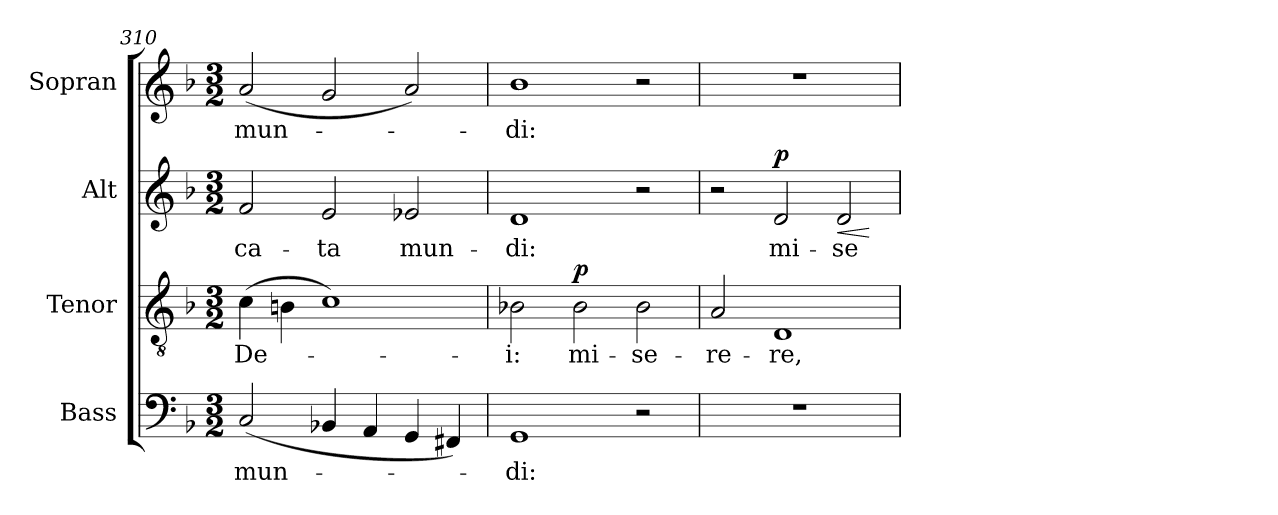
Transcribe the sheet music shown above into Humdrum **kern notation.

**kern	**text	**kern	**text	**dynam	**kern	**text	**dynam	**kern	**text
*part4	*part4	*part3	*part3	*part3	*part2	*part2	*part2	*part1	*part1
*staff4	*staff4	*staff3	*staff3	*staff3	*staff2	*staff2	*staff2	*staff1	*staff1
*I"Bass	*	*I"Tenor	*	*	*I"Alt	*	*	*I"Sopran	*
*I'B.	*	*I'T.	*	*	*I'A.	*	*	*I'S.	*
*clefF4	*	*clefGv2	*	*	*clefG2	*	*	*clefG2	*
*k[b-]	*	*k[b-]	*	*	*k[b-]	*	*	*k[b-]	*
*F:	*	*F:	*	*	*F:	*	*	*F:	*
*M3/2	*	*M3/2	*	*	*M3/2	*	*	*M3/2	*
=310	=310	=310	=310	=310	=310	=310	=310	=310	=310
!	!LO:LY:b	!	!LO:LY:b	!	!	!LO:LY:b	!	!	!LO:LY:b
(<2C/	mun-	(>4c\	De-	.	2f/	-ca-	.	(<2a/	mun-
.	.	4Bn\	.	.	.	.	.	.	.
!	!	!	!	!	!	!LO:LY:b	!	!	!
4BB-X/	.	1c)	.	.	2e/	-ta	.	2g/	.
4AA/	.	.	.	.	.	.	.	.	.
!	!	!	!	!	!	!LO:LY:b	!	!	!
4GG/	.	.	.	.	2e-X/	mun-	.	2a/)	.
4FF#X/)	.	.	.	.	.	.	.	.	.
=311	=311	=311	=311	=311	=311	=311	=311	=311	=311
!	!LO:LY:b	!	!LO:LY:b	!	!	!LO:LY:b	!	!	!LO:LY:b
1GG	-di:	2B-X\	-i:	.	1d	-di:	.	1b-	-di:
!	!	!	!LO:LY:b	!LO:DY:a	!	!	!	!	!
.	.	2B-\	mi-	p	.	.	.	.	.
!	!	!	!LO:LY:b	!	!	!	!	!	!
2r	.	2B-\	-se-	.	2r	.	.	2r	.
=312	=312	=312	=312	=312	=312	=312	=312	=312	=312
!	!	!	!LO:LY:b	!	!	!	!	!	!
1.r	.	2A/	-re-	.	2r	.	.	1.r	.
!	!	!	!LO:LY:b	!	!	!LO:LY:b	!LO:DY:a	!	!
.	.	1D	-re,	.	2d/	mi-	p	.	.
!	!	!	!	!	!	!LO:LY:b	!LO:HP:b	!	!
.	.	.	.	.	2d/	-se-	<	.	.
.	.	.	.	.	.	.	[	.	.
=	=	=	=	=	=	=	=	=	=
*-	*-	*-	*-	*-	*-	*-	*-	*-	*-
